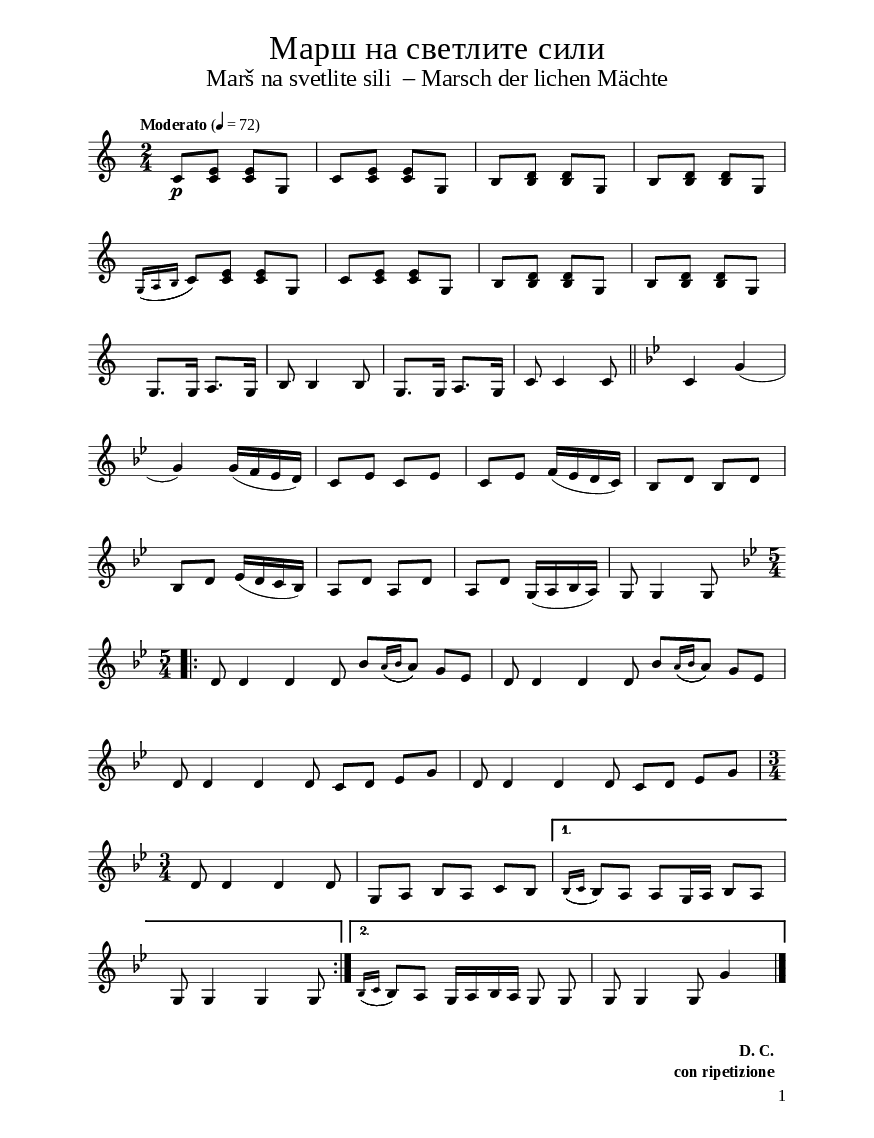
\version "2.24.1"

% include paper part and global functions
\include "include/globals.ily"
\bookpart {
  \label #'ref162
  \tocItem \markup "Марш на светлите сили – Marš na svetlite sili"
  \paper {
    % the system system spacing is custom here so do not include bookpart-paper.ily
    print-all-headers = ##t
    print-page-number = ##t
    print-first-page-number = ##t

    % put page numbers on the bottom
    oddHeaderMarkup = \markup ""
    evenHeaderMarkup = \markup ""
    oddFooterMarkup = \markup
    \fill-line {
      ""
      \if \should-print-page-number \fromproperty #'page:page-number-string
    }
    evenFooterMarkup = \markup
    \fill-line {
      \if \should-print-page-number \fromproperty #'page:page-number-string
      ""
    }

    left-margin = 1.5\cm
    right-margin = 1.5\cm
    top-margin = 1.6\cm
    bottom-margin = 1.2\cm
    ragged-bottom = ##t % do not spread the staves to fill the whole vertical space

    % change distance between staves
    system-system-spacing =
    #'((basic-distance . 10)
       (minimum-distance . 6)
       (padding . 1)
       (stretchability . 10))
  }

  \header {
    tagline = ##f
  }

  \score {
    \include "include/score-layout.ily"
    \new Voice \absolute {
      \clef treble
      \key c \major
      \time 2/4
      \tempoFunc "Moderato" 4 "72"
      \autoBeamOff
      c'8 \p [<e'
      c'>8]   <e'
      c'>8  [g8] | % 2
      c'8  [<e'
      c'>8]  <e'
      c'>8  [g8] | % 3
      b8  [<d'
      b>8]   <d'
      b>8 [g8] | % 4
      b8  [<d'
      b>8] <d'
      b>8 [g8] \break | % 5
      \acciaccatura { g16 [( a16 b16 ]} c'8 ) [<e'
      c'>8] <e'
      c'>8 [g8] | % 6
      c'8 [<e'
      c'>8]  <e'
      c'>8  [g8] | % 7
      b8 [<d'
      b>8] <d'
      b>8 [g8] | % 8
      b8 [ <d'
      b>8] <d'
      b>8 [g8] \break | % 9
      g8. [g16] a8. [g16] |
      b8 b4 b8 | % 11
      g8. [g16] a8. [g16] | % 12
      c'8 c'4 c'8 \bar "||"
      \key g \minor c'4 g'4 ( \break | % 14
      g'4 ) g'16 [( f'16 es'16 d'16 )] | % 15
      c'8 [es'8] c'8 [es'8] | % 16
      c'8 [es'8] f'16 [( es'16 d'16 c'16 )] | % 17
      bes8 [d'8] bes8 [d'8] \break | % 18
      bes8 [d'8] es'16 ([ d'16 c'16 bes16 ]) | % 19
      a8 [d'8] a8 [d'8] |
      a8 [d'8] g16 ([ a16 bes16 a16 ]) | % 21
      g8 g4 g8 \bar "||"
      \break | % 22
      \key g \minor \time 5/4
      \bar ".|:" \repeat volta 2 {
        d'8 d'4 d'4 d'8 bes'8[ \acciaccatura { a'16 ( [bes'16] } a'8] ) g'8
        [es'8] | % 23
        d'8 d'4 d'4 d'8 bes'8[ \acciaccatura { a'16 ( [bes'16] } a'8] ) g'8
        [es'8] \break | % 24
        d'8 d'4 d'4 d'8 c'8 [d'8] es'8 [g'8] | % 25
        d'8 d'4 d'4 d'8 c'8 [d'8] es'8 [g'8] \break | % 26
        \time 3/4  d'8 d'4 d'4 d'8 | % 27
        g8 [a8] bes8 [a8] c'8 [bes8] |  % 28
      }
      \alternative {
        {
          \acciaccatura { bes16 ( [c'16] } bes8 ) [a8] a8 [g16 a16] bes8 [a8]
          \break | % 29
          g8 g4 g4 g8     |
        }
        {
          \acciaccatura { bes16 ( [c'16] } bes8 ) [a8] g16 [a16 bes16 a16] g8 g8 | % 31
          g8 g4 g8 g'4 \bar "|."
        }
      }
    }

    \addlyrics {}
    \addlyrics {}

    \header {
      title = \titleFunc "Марш на светлите сили" "Marš na svetlite sili  – Marsch der lichen Mächte"
    }

    \midi{}

  } % score

   \markup \dc-two "D. C.""con ripetizione"
  % include foreign translation(s) of the song
  %\include "lyrics_de/000_empty_template_lyrics_de.ly"

} % bookpart

% Più mosso
%
